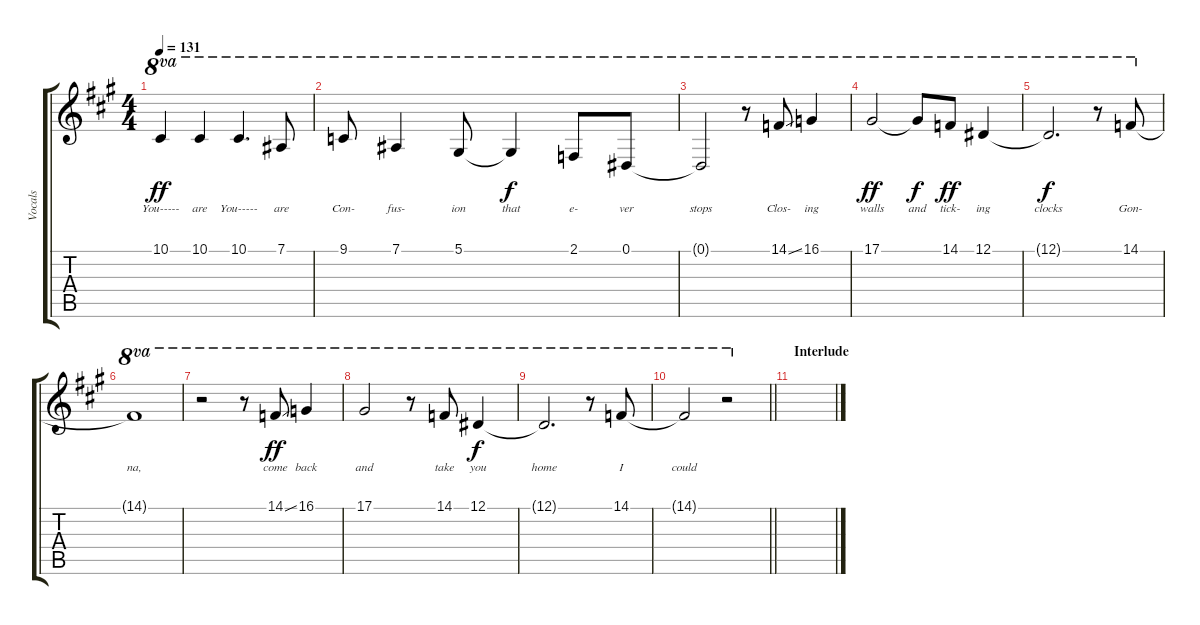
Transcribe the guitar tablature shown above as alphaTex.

\track ("Vocals" "Vocals") {instrument vibraphone}
\staff {score tabs}
\tuning (Eb4 Bb3 Gb3 Db3 Ab2 Eb2) {hide}
\ts (4 4)
\tempo 131
\clef g2
\ks a
10.1.4{ot 8va lyrics (0 "You-----") lyrics (1 "") lyrics (2 "") lyrics (3 "") lyrics (4 "") dy ff} 10.1.4{ot 8va lyrics (0 "are") lyrics (1 "") lyrics (2 "") lyrics (3 "") lyrics (4 "")} 10.1.4{d ot 8va lyrics (0 "You-----") lyrics (1 "") lyrics (2 "") lyrics (3 "") lyrics (4 "")} 7.1.8{ot 8va lyrics (0 "are") lyrics (1 "") lyrics (2 "") lyrics (3 "") lyrics (4 "")} |
9.1.8{ot 8va lyrics (0 "Con-") lyrics (1 "") lyrics (2 "") lyrics (3 "") lyrics (4 "")} 7.1.4{ot 8va lyrics (0 "fus-") lyrics (1 "") lyrics (2 "") lyrics (3 "") lyrics (4 "")} 5.1.8{ot 8va lyrics (0 "ion") lyrics (1 "") lyrics (2 "") lyrics (3 "") lyrics (4 "")} 5.1{t}.4{ot 8va lyrics (0 "that") lyrics (1 "") lyrics (2 "") lyrics (3 "") lyrics (4 "") dy f} 2.1.8{ot 8va lyrics (0 "e-") lyrics (1 "") lyrics (2 "") lyrics (3 "") lyrics (4 "")} 0.1.8{ot 8va lyrics (0 "ver") lyrics (1 "") lyrics (2 "") lyrics (3 "") lyrics (4 "")} |
0.1{t}.2{ot 8va lyrics (0 "stops") lyrics (1 "") lyrics (2 "") lyrics (3 "") lyrics (4 "")} r.8{ot 8va} 14.1{ss}.8{ot 8va lyrics (0 "Clos-") lyrics (1 "") lyrics (2 "") lyrics (3 "") lyrics (4 "")} 16.1.4{ot 8va lyrics (0 "ing") lyrics (1 "") lyrics (2 "") lyrics (3 "") lyrics (4 "")} |
17.1.2{ot 8va lyrics (0 "walls") lyrics (1 "") lyrics (2 "") lyrics (3 "") lyrics (4 "") dy ff} 17.1{t}.8{ot 8va lyrics (0 "and") lyrics (1 "") lyrics (2 "") lyrics (3 "") lyrics (4 "") dy f} 14.1.8{ot 8va lyrics (0 "tick-") lyrics (1 "") lyrics (2 "") lyrics (3 "") lyrics (4 "") dy ff} 12.1.4{ot 8va lyrics (0 "ing") lyrics (1 "") lyrics (2 "") lyrics (3 "") lyrics (4 "")} |
12.1{t}.2{d ot 8va lyrics (0 "clocks") lyrics (1 "") lyrics (2 "") lyrics (3 "") lyrics (4 "") dy f} r.8{ot 8va} 14.1.8{ot 8va lyrics (0 "Gon-") lyrics (1 "") lyrics (2 "") lyrics (3 "") lyrics (4 "")} |
14.1{t}.1{ot 8va lyrics (0 "na,") lyrics (1 "") lyrics (2 "") lyrics (3 "") lyrics (4 "")} |
r.2{ot 8va} r.8{ot 8va} 14.1{ss}.8{ot 8va lyrics (0 "come") lyrics (1 "") lyrics (2 "") lyrics (3 "") lyrics (4 "") dy ff} 16.1.4{ot 8va lyrics (0 "back") lyrics (1 "") lyrics (2 "") lyrics (3 "") lyrics (4 "")} |
17.1.2{ot 8va lyrics (0 "and") lyrics (1 "") lyrics (2 "") lyrics (3 "") lyrics (4 "")} r.8{ot 8va} 14.1.8{ot 8va lyrics (0 "take") lyrics (1 "") lyrics (2 "") lyrics (3 "") lyrics (4 "")} 12.1.4{ot 8va lyrics (0 "you") lyrics (1 "") lyrics (2 "") lyrics (3 "") lyrics (4 "") dy f} |
12.1{t}.2{d ot 8va lyrics (0 "home") lyrics (1 "") lyrics (2 "") lyrics (3 "") lyrics (4 "")} r.8{ot 8va} 14.1.8{ot 8va lyrics (0 "I") lyrics (1 "") lyrics (2 "") lyrics (3 "") lyrics (4 "")} |
\barLineRight lightlight
14.1{t}.2{ot 8va lyrics (0 "could") lyrics (1 "") lyrics (2 "") lyrics (3 "") lyrics (4 "")} r.2{ot 8va} |
\section ("" "Interlude")
